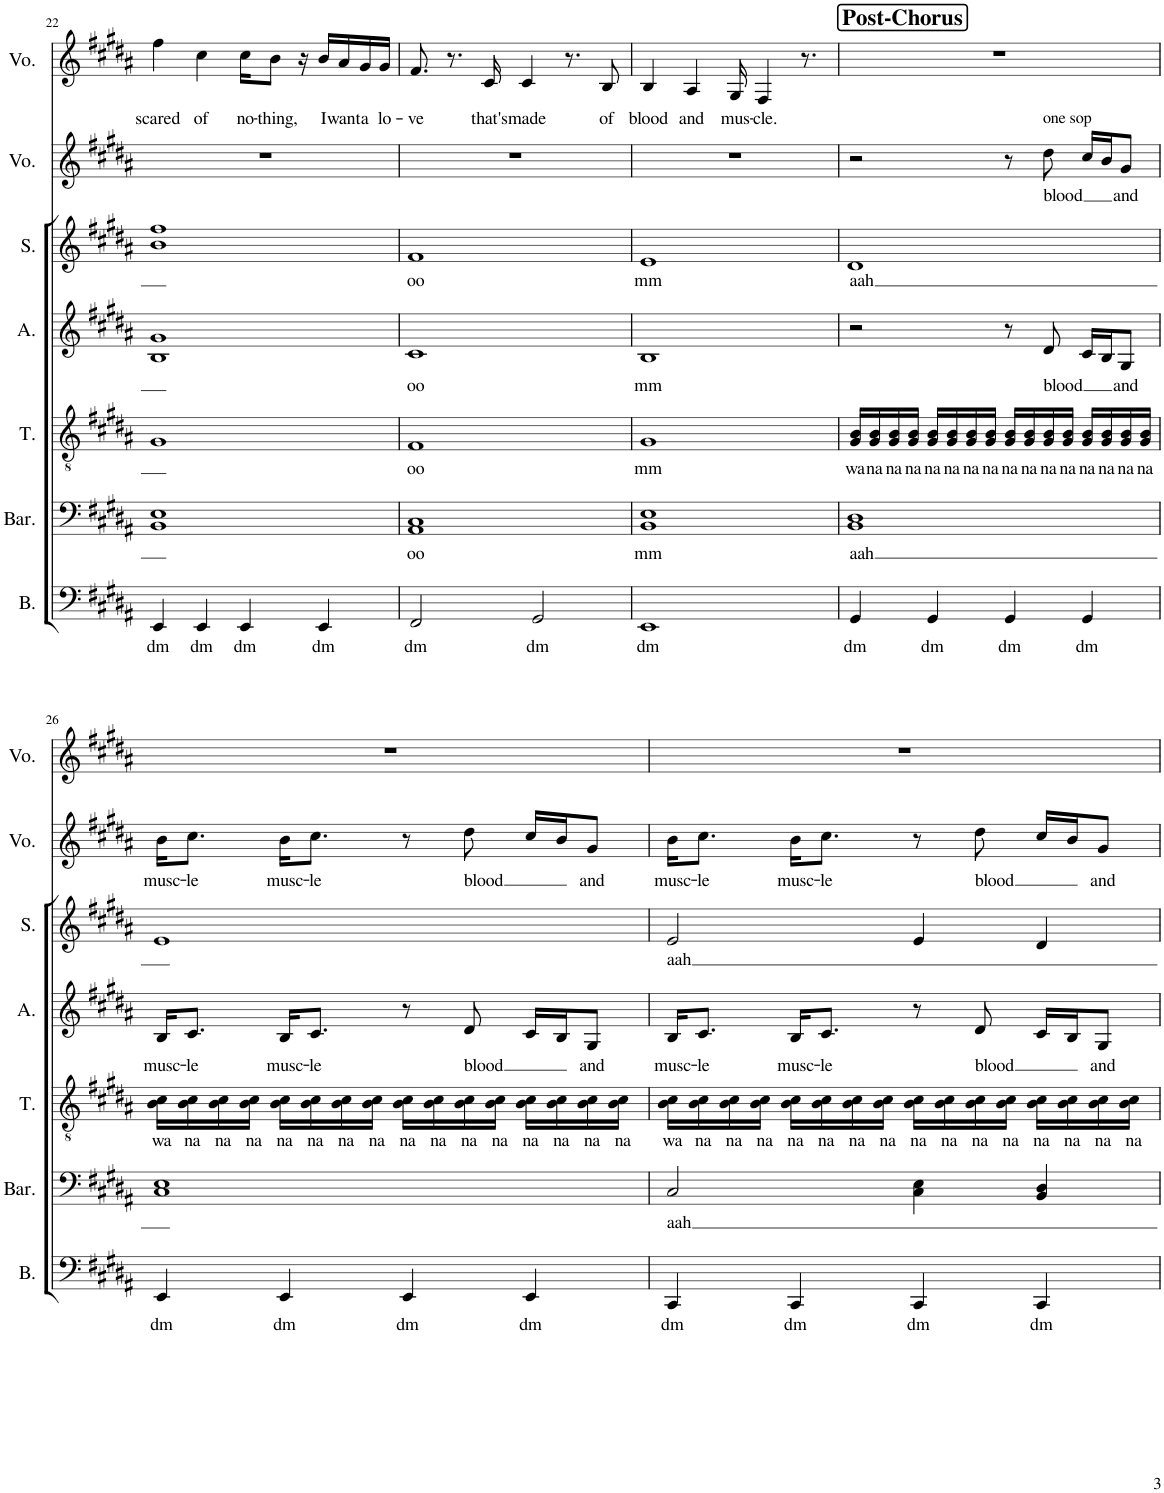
**kern	**text	**kern	**text	**kern	**text	**kern	**text	**kern	**text	**kern	**text	**kern	**text
*part7	*part7	*part6	*part6	*part5	*part5	*part4	*part4	*part3	*part3	*part2	*part2	*part1	*part1
*staff7	*staff7	*staff6	*staff6	*staff5	*staff5	*staff4	*staff4	*staff3	*staff3	*staff2	*staff2	*staff1	*staff1
*I"Bass	*	*I"Baritone	*	*I"Tenor	*	*I"Alto	*	*I"Soprano	*	*I"Voice	*	*I"Voice	*
*I'B.	*	*I'Bar.	*	*I'T.	*	*I'A.	*	*I'S.	*	*I'Vo.	*	*I'Vo.	*
!!LO:PB:g=z
*clefF4	*	*clefF4	*	*clefGv2	*	*clefG2	*	*clefG2	*	*clefG2	*	*clefG2	*
*k[f#c#g#d#a#]	*	*k[f#c#g#d#a#]	*	*k[f#c#g#d#a#]	*	*k[f#c#g#d#a#]	*	*k[f#c#g#d#a#]	*	*k[f#c#g#d#a#]	*	*k[f#c#g#d#a#]	*
*M4/4	*	*M4/4	*	*M4/4	*	*M4/4	*	*M4/4	*	*M4/4	*	*M4/4	*
=22	=22	=22	=22	=22	=22	=22	=22	=22	=22	=22	=22	=22	=22
!	!LO:LY:b	!	!	!	!	!	!	!	!	!	!	!	!LO:LY:b
4EE/	dm	1BB 1E	.	1G#	.	1B 1g#	.	1b 1ff#	.	1r	.	4ff#\	scared
!	!LO:LY:b	!	!	!	!	!	!	!	!	!	!	!	!LO:LY:b
4EE/	dm	.	.	.	.	.	.	.	.	.	.	4cc#\	of
!	!LO:LY:b	!	!	!	!	!	!	!	!	!	!	!	!LO:LY:b
4EE/	dm	.	.	.	.	.	.	.	.	.	.	16cc#\KL	no-
!	!	!	!	!	!	!	!	!	!	!	!	!	!LO:LY:b
.	.	.	.	.	.	.	.	.	.	.	.	8b\J	-thing,
.	.	.	.	.	.	.	.	.	.	.	.	16r	.
!	!LO:LY:b	!	!	!	!	!	!	!	!	!	!	!	!LO:LY:b
4EE/	dm	.	.	.	.	.	.	.	.	.	.	16b/LL	I
!	!	!	!	!	!	!	!	!	!	!	!	!	!LO:LY:b
.	.	.	.	.	.	.	.	.	.	.	.	16a#/	want
!	!	!	!	!	!	!	!	!	!	!	!	!	!LO:LY:b
.	.	.	.	.	.	.	.	.	.	.	.	16g#/	a
!	!	!	!	!	!	!	!	!	!	!	!	!	!LO:LY:b
.	.	.	.	.	.	.	.	.	.	.	.	16g#/JJ	lo-
=23	=23	=23	=23	=23	=23	=23	=23	=23	=23	=23	=23	=23	=23
!	!LO:LY:b	!	!LO:LY:b	!	!LO:LY:b	!	!LO:LY:b	!	!LO:LY:b	!	!	!	!LO:LY:b
2FF#/	dm	1AA# 1C#	oo	1F#	oo	1c#	oo	1f#	oo	1r	.	8.f#/	-ve
.	.	.	.	.	.	.	.	.	.	.	.	8.r	.
!	!	!	!	!	!	!	!	!	!	!	!	!	!LO:LY:b
.	.	.	.	.	.	.	.	.	.	.	.	16c#/	that's
!	!	!	!	!	!	!	!	!	!	!	!	!	!LO:LY:b
.	.	.	.	.	.	.	.	.	.	.	.	4c#/	made
!	!LO:LY:b	!	!	!	!	!	!	!	!	!	!	!	!
2GG#/	dm	.	.	.	.	.	.	.	.	.	.	.	.
.	.	.	.	.	.	.	.	.	.	.	.	8.r	.
!	!	!	!	!	!	!	!	!	!	!	!	!	!LO:LY:b
.	.	.	.	.	.	.	.	.	.	.	.	8B/	of
=24	=24	=24	=24	=24	=24	=24	=24	=24	=24	=24	=24	=24	=24
!	!LO:LY:b	!	!LO:LY:b	!	!LO:LY:b	!	!LO:LY:b	!	!LO:LY:b	!	!	!	!LO:LY:b
1EE	dm	1BB 1E	mm	1G#	mm	1B	mm	1e	mm	1r	.	4B/	blood
!	!	!	!	!	!	!	!	!	!	!	!	!	!LO:LY:b
.	.	.	.	.	.	.	.	.	.	.	.	4A#/	and
!	!	!	!	!	!	!	!	!	!	!	!	!	!LO:LY:b
.	.	.	.	.	.	.	.	.	.	.	.	16G#/	mus-
!	!	!	!	!	!	!	!	!	!	!	!	!	!LO:LY:b
.	.	.	.	.	.	.	.	.	.	.	.	4F#/	-cle.
.	.	.	.	.	.	.	.	.	.	.	.	8.r	.
!!LO:REH:place=s1:a:B:cj:fs=14:t=Post-Chorus
=25	=25	=25	=25	=25	=25	=25	=25	=25	=25	=25	=25	=25	=25
!	!LO:LY:b	!	!LO:LY:b	!	!LO:LY:b	!	!	!	!LO:LY:b	!	!	!	!
4GG#/	dm	1BB 1D#	aah	16G#/ 16B/LL	wa	2r	.	1d#	aah	2r	.	1r	.
!	!	!	!	!	!LO:LY:b	!	!	!	!	!	!	!	!
.	.	.	.	16G#/ 16B/	na	.	.	.	.	.	.	.	.
!	!	!	!	!	!LO:LY:b	!	!	!	!	!	!	!	!
.	.	.	.	16G#/ 16B/	na	.	.	.	.	.	.	.	.
!	!	!	!	!	!LO:LY:b	!	!	!	!	!	!	!	!
.	.	.	.	16G#/ 16B/JJ	na	.	.	.	.	.	.	.	.
!	!LO:LY:b	!	!	!	!LO:LY:b	!	!	!	!	!	!	!	!
4GG#/	dm	.	.	16G#/ 16B/LL	na	.	.	.	.	.	.	.	.
!	!	!	!	!	!LO:LY:b	!	!	!	!	!	!	!	!
.	.	.	.	16G#/ 16B/	na	.	.	.	.	.	.	.	.
!	!	!	!	!	!LO:LY:b	!	!	!	!	!	!	!	!
.	.	.	.	16G#/ 16B/	na	.	.	.	.	.	.	.	.
!	!	!	!	!	!LO:LY:b	!	!	!	!	!	!	!	!
.	.	.	.	16G#/ 16B/JJ	na	.	.	.	.	.	.	.	.
!	!LO:LY:b	!	!	!	!LO:LY:b	!	!	!	!	!	!	!	!
4GG#/	dm	.	.	16G#/ 16B/LL	na	8r	.	.	.	8r	.	.	.
!	!	!	!	!	!LO:LY:b	!	!	!	!	!	!	!	!
.	.	.	.	16G#/ 16B/	na	.	.	.	.	.	.	.	.
!	!	!	!	!	!	!	!	!	!	!LO:TX:a:t=one sop	!	!	!
!	!	!	!	!	!LO:LY:b	!	!LO:LY:b	!	!	!	!LO:LY:b	!	!
.	.	.	.	16G#/ 16B/	na	8d#/	blood	.	.	8dd#\	blood	.	.
!	!	!	!	!	!LO:LY:b	!	!	!	!	!	!	!	!
.	.	.	.	16G#/ 16B/JJ	na	.	.	.	.	.	.	.	.
!	!LO:LY:b	!	!	!	!LO:LY:b	!	!	!	!	!	!	!	!
4GG#/	dm	.	.	16G#/ 16B/LL	na	16c#/LL	.	.	.	16cc#/LL	.	.	.
!	!	!	!	!	!LO:LY:b	!	!	!	!	!	!	!	!
.	.	.	.	16G#/ 16B/	na	16B/J	.	.	.	16b/J	.	.	.
!	!	!	!	!	!LO:LY:b	!	!LO:LY:b	!	!	!	!LO:LY:b	!	!
.	.	.	.	16G#/ 16B/	na	8G#/J	and	.	.	8g#/J	and	.	.
!	!	!	!	!	!LO:LY:b	!	!	!	!	!	!	!	!
.	.	.	.	16G#/ 16B/JJ	na	.	.	.	.	.	.	.	.
!!LO:LB:g=z
=26	=26	=26	=26	=26	=26	=26	=26	=26	=26	=26	=26	=26	=26
!	!LO:LY:b	!	!	!	!LO:LY:b	!	!LO:LY:b	!	!	!	!LO:LY:b	!	!
4EE/	dm	1C# 1E	.	16B\ 16c#\LL	wa	16B/KL	musc-	1e	.	16b\KL	musc-	1r	.
!	!	!	!	!	!LO:LY:b	!	!LO:LY:b	!	!	!	!LO:LY:b	!	!
.	.	.	.	16B\ 16c#\	na	8.c#/J	-le	.	.	8.cc#\J	-le	.	.
!	!	!	!	!	!LO:LY:b	!	!	!	!	!	!	!	!
.	.	.	.	16B\ 16c#\	na	.	.	.	.	.	.	.	.
!	!	!	!	!	!LO:LY:b	!	!	!	!	!	!	!	!
.	.	.	.	16B\ 16c#\JJ	na	.	.	.	.	.	.	.	.
!	!LO:LY:b	!	!	!	!LO:LY:b	!	!LO:LY:b	!	!	!	!LO:LY:b	!	!
4EE/	dm	.	.	16B\ 16c#\LL	na	16B/KL	musc-	.	.	16b\KL	musc-	.	.
!	!	!	!	!	!LO:LY:b	!	!LO:LY:b	!	!	!	!LO:LY:b	!	!
.	.	.	.	16B\ 16c#\	na	8.c#/J	-le	.	.	8.cc#\J	-le	.	.
!	!	!	!	!	!LO:LY:b	!	!	!	!	!	!	!	!
.	.	.	.	16B\ 16c#\	na	.	.	.	.	.	.	.	.
!	!	!	!	!	!LO:LY:b	!	!	!	!	!	!	!	!
.	.	.	.	16B\ 16c#\JJ	na	.	.	.	.	.	.	.	.
!	!LO:LY:b	!	!	!	!LO:LY:b	!	!	!	!	!	!	!	!
4EE/	dm	.	.	16B\ 16c#\LL	na	8r	.	.	.	8r	.	.	.
!	!	!	!	!	!LO:LY:b	!	!	!	!	!	!	!	!
.	.	.	.	16B\ 16c#\	na	.	.	.	.	.	.	.	.
!	!	!	!	!	!LO:LY:b	!	!LO:LY:b	!	!	!	!LO:LY:b	!	!
.	.	.	.	16B\ 16c#\	na	8d#/	blood	.	.	8dd#\	blood	.	.
!	!	!	!	!	!LO:LY:b	!	!	!	!	!	!	!	!
.	.	.	.	16B\ 16c#\JJ	na	.	.	.	.	.	.	.	.
!	!LO:LY:b	!	!	!	!LO:LY:b	!	!	!	!	!	!	!	!
4EE/	dm	.	.	16B\ 16c#\LL	na	16c#/LL	.	.	.	16cc#/LL	.	.	.
!	!	!	!	!	!LO:LY:b	!	!	!	!	!	!	!	!
.	.	.	.	16B\ 16c#\	na	16B/J	.	.	.	16b/J	.	.	.
!	!	!	!	!	!LO:LY:b	!	!LO:LY:b	!	!	!	!LO:LY:b	!	!
.	.	.	.	16B\ 16c#\	na	8G#/J	and	.	.	8g#/J	and	.	.
!	!	!	!	!	!LO:LY:b	!	!	!	!	!	!	!	!
.	.	.	.	16B\ 16c#\JJ	na	.	.	.	.	.	.	.	.
=27	=27	=27	=27	=27	=27	=27	=27	=27	=27	=27	=27	=27	=27
!	!LO:LY:b	!	!LO:LY:b	!	!LO:LY:b	!	!LO:LY:b	!	!LO:LY:b	!	!LO:LY:b	!	!
4CC#/	dm	2C#/	aah	16B\ 16c#\LL	wa	16B/KL	musc-	2e/	aah	16b\KL	musc-	1r	.
!	!	!	!	!	!LO:LY:b	!	!LO:LY:b	!	!	!	!LO:LY:b	!	!
.	.	.	.	16B\ 16c#\	na	8.c#/J	-le	.	.	8.cc#\J	-le	.	.
!	!	!	!	!	!LO:LY:b	!	!	!	!	!	!	!	!
.	.	.	.	16B\ 16c#\	na	.	.	.	.	.	.	.	.
!	!	!	!	!	!LO:LY:b	!	!	!	!	!	!	!	!
.	.	.	.	16B\ 16c#\JJ	na	.	.	.	.	.	.	.	.
!	!LO:LY:b	!	!	!	!LO:LY:b	!	!LO:LY:b	!	!	!	!LO:LY:b	!	!
4CC#/	dm	.	.	16B\ 16c#\LL	na	16B/KL	musc-	.	.	16b\KL	musc-	.	.
!	!	!	!	!	!LO:LY:b	!	!LO:LY:b	!	!	!	!LO:LY:b	!	!
.	.	.	.	16B\ 16c#\	na	8.c#/J	-le	.	.	8.cc#\J	-le	.	.
!	!	!	!	!	!LO:LY:b	!	!	!	!	!	!	!	!
.	.	.	.	16B\ 16c#\	na	.	.	.	.	.	.	.	.
!	!	!	!	!	!LO:LY:b	!	!	!	!	!	!	!	!
.	.	.	.	16B\ 16c#\JJ	na	.	.	.	.	.	.	.	.
!	!LO:LY:b	!	!	!	!LO:LY:b	!	!	!	!	!	!	!	!
4CC#/	dm	4C#\ 4E\	.	16B\ 16c#\LL	na	8r	.	4e/	.	8r	.	.	.
!	!	!	!	!	!LO:LY:b	!	!	!	!	!	!	!	!
.	.	.	.	16B\ 16c#\	na	.	.	.	.	.	.	.	.
!	!	!	!	!	!LO:LY:b	!	!LO:LY:b	!	!	!	!LO:LY:b	!	!
.	.	.	.	16B\ 16c#\	na	8d#/	blood	.	.	8dd#\	blood	.	.
!	!	!	!	!	!LO:LY:b	!	!	!	!	!	!	!	!
.	.	.	.	16B\ 16c#\JJ	na	.	.	.	.	.	.	.	.
!	!LO:LY:b	!	!	!	!LO:LY:b	!	!	!	!	!	!	!	!
4CC#/	dm	4BB/ 4D#/	.	16B\ 16c#\LL	na	16c#/LL	.	4d#/	.	16cc#/LL	.	.	.
!	!	!	!	!	!LO:LY:b	!	!	!	!	!	!	!	!
.	.	.	.	16B\ 16c#\	na	16B/J	.	.	.	16b/J	.	.	.
!	!	!	!	!	!LO:LY:b	!	!LO:LY:b	!	!	!	!LO:LY:b	!	!
.	.	.	.	16B\ 16c#\	na	8G#/J	and	.	.	8g#/J	and	.	.
!	!	!	!	!	!LO:LY:b	!	!	!	!	!	!	!	!
.	.	.	.	16B\ 16c#\JJ	na	.	.	.	.	.	.	.	.
=	=	=	=	=	=	=	=	=	=	=	=	=	=
*-	*-	*-	*-	*-	*-	*-	*-	*-	*-	*-	*-	*-	*-
